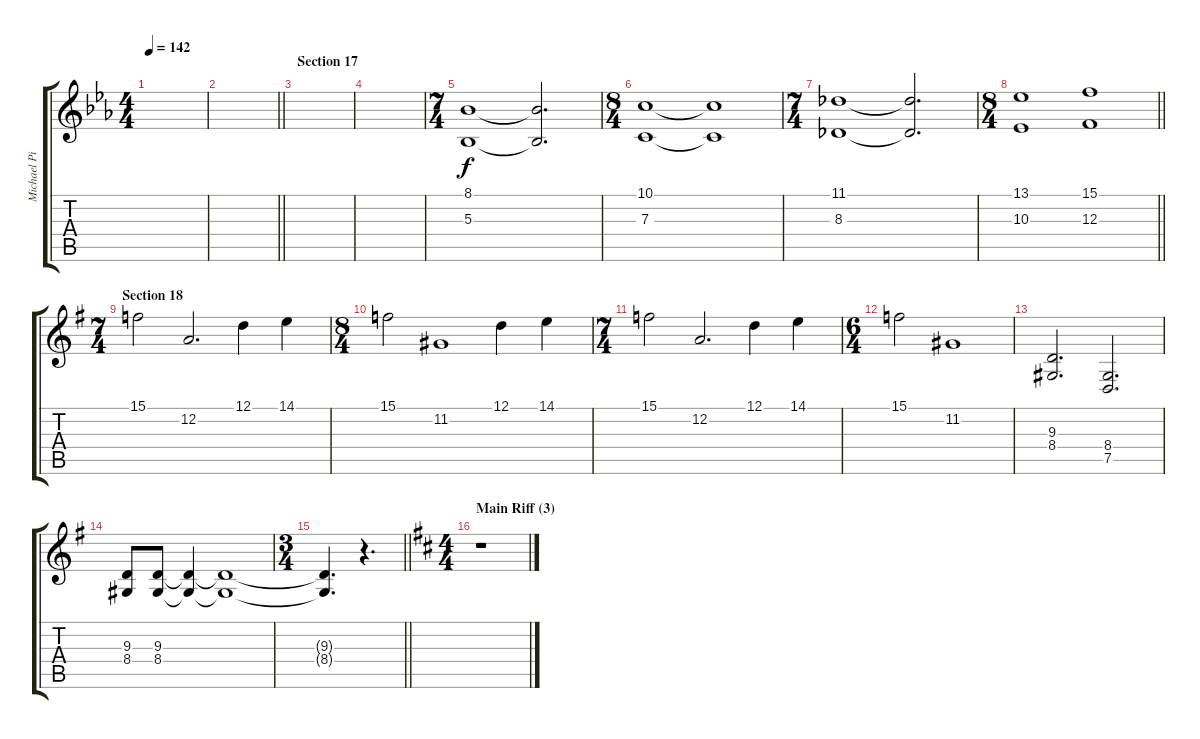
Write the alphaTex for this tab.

\track ("Michael Pinella (string)" "Michael Pi") {instrument stringensemble1}
\staff {score tabs}
\tuning (D4 A3 F3 C3 G2 D2) {hide}
\ts (4 4)
\tempo 142
\clef g2
\ks cminor
|
\barLineRight lightlight
|
\section ("" "Section 17")
|
|
\ts (7 4)
(8.1 5.3).1 (8.1{t} 5.3{t}).2{d} |
\ts (8 4)
(10.1 7.3).1 (10.1{t} 7.3{t}).1 |
\ts (7 4)
(11.1 8.3).1 (11.1{t} 8.3{t}).2{d} |
\ts (8 4)
\barLineRight lightlight
(13.1 10.3).1 (15.1 12.3).1 |
\ts (7 4)
\section ("" "Section 18")
\ks eminor
15.1.2 12.2.2{d} 12.1.4 14.1.4 |
\ts (8 4)
15.1.2 11.2.1 12.1.4 14.1.4 |
\ts (7 4)
15.1.2 12.2.2{d} 12.1.4 14.1.4 |
\ts (6 4)
15.1.2 11.2.1 |
(9.3 8.4).2{d} (8.4 7.5).2{d} |
(9.3 8.4).8 (9.3 8.4).8 (9.3{t} 8.4{t}).4 (9.3{t} 8.4{t}).1 |
\ts (3 4)
\barLineRight lightlight
(9.3{t} 8.4{t}).4{d} r.4{d} |
\ts (4 4)
\section ("" "Main Riff (3)")
\ks bminor
r.1
